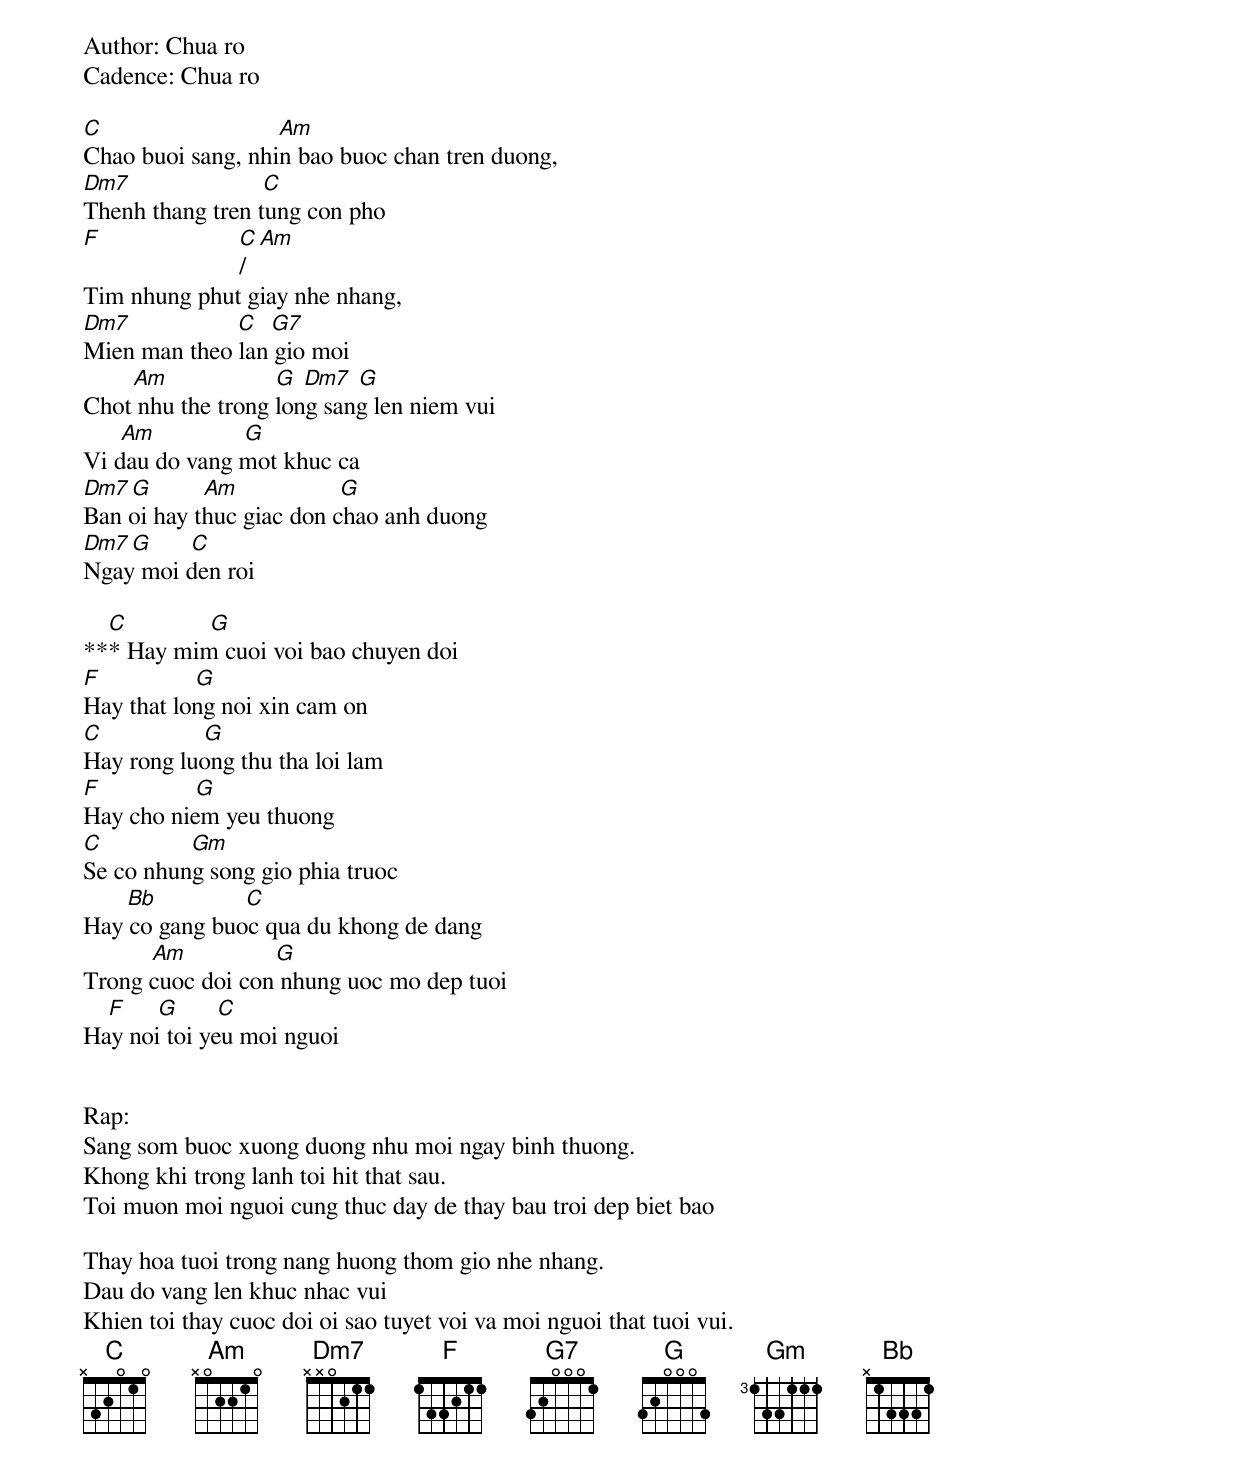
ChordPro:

Author: Chua ro
Cadence: Chua ro

[C]                            [Am]
Chao buoi sang, nhin bao buoc chan tren duong,
[Dm7]                     [C]
Thenh thang tren tung con pho
[F]                      [C]/[Am]
Tim nhung phut giay nhe nhang,
[Dm7]                 [C]  [G7]
Mien man theo lan gio moi
        [Am]                 [G] [Dm7] [G]
Chot nhu the trong long sang len niem vui
      [Am]              [G]
Vi dau do vang mot khuc ca
[Dm7][G]        [Am]                [G]
Ban oi hay thuc giac don chao anh duong
[Dm7][G]      [C]
Ngay moi den roi

    [C]             [G]
*** Hay mim cuoi voi bao chuyen doi
[F]               [G]
Hay that long noi xin cam on
[C]                [G]
Hay rong luong thu tha loi lam
[F]               [G]
Hay cho niem yeu thuong
[C]              [Gm]
Se co nhung song gio phia truoc
       [Bb]              [C]
Hay co gang buoc qua du khong de dang
           [Am]              [G]
Trong cuoc doi con nhung uoc mo dep tuoi
    [F]     [G]      [C]
Hay noi toi yeu moi nguoi


Rap:
Sang som buoc xuong duong nhu moi ngay binh thuong.
Khong khi trong lanh toi hit that sau.
Toi muon moi nguoi cung thuc day de thay bau troi dep biet bao

Thay hoa tuoi trong nang huong thom gio nhe nhang.
Dau do vang len khuc nhac vui
Khien toi thay cuoc doi oi sao tuyet voi va moi nguoi that tuoi vui.
